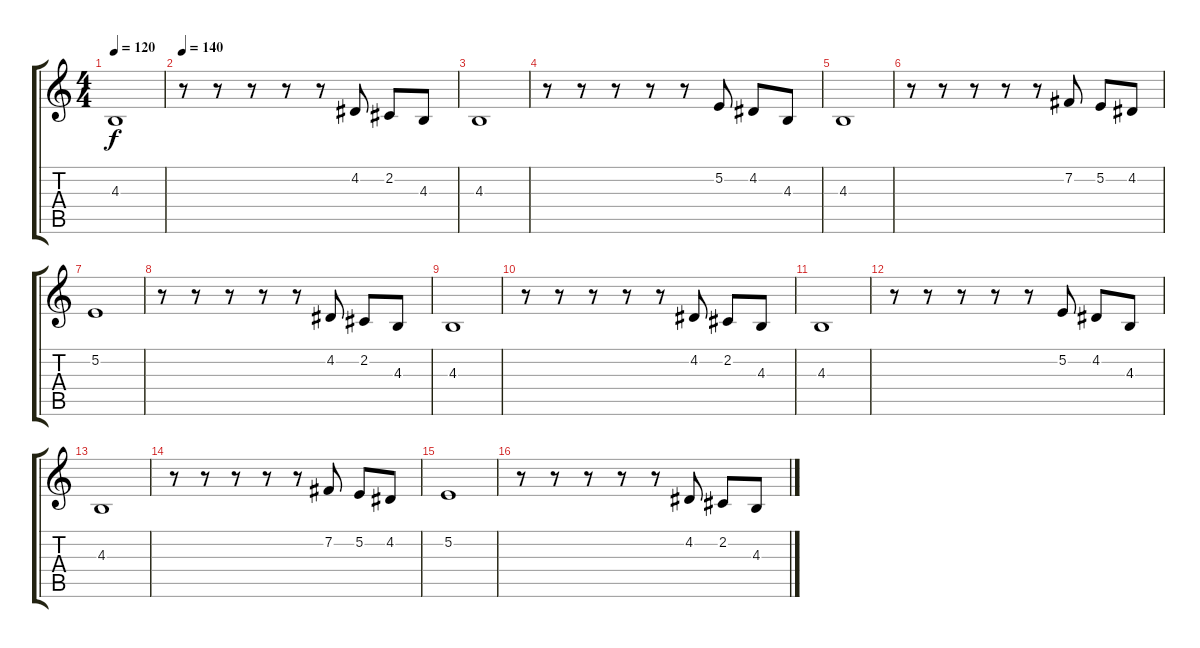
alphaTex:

\track "" {instrument violin}
\staff {score tabs}
\tuning (E4 B3 G3 D3 A2 E2) {hide}
\ts (4 4)
\tempo 120
\clef g2
\ks c
4.3.1{dy f} |
\tempo 140
r.8 r.8 r.8 r.8 r.8 4.2.8 2.2.8 4.3.8 |
4.3.1 |
r.8 r.8 r.8 r.8 r.8 5.2.8 4.2.8 4.3.8 |
4.3.1 |
r.8 r.8 r.8 r.8 r.8 7.2.8 5.2.8 4.2.8 |
5.2.1 |
r.8 r.8 r.8 r.8 r.8 4.2.8 2.2.8 4.3.8 |
4.3.1 |
r.8 r.8 r.8 r.8 r.8 4.2.8 2.2.8 4.3.8 |
4.3.1 |
r.8 r.8 r.8 r.8 r.8 5.2.8 4.2.8 4.3.8 |
4.3.1 |
r.8 r.8 r.8 r.8 r.8 7.2.8 5.2.8 4.2.8 |
5.2.1 |
r.8 r.8 r.8 r.8 r.8 4.2.8 2.2.8 4.3.8
